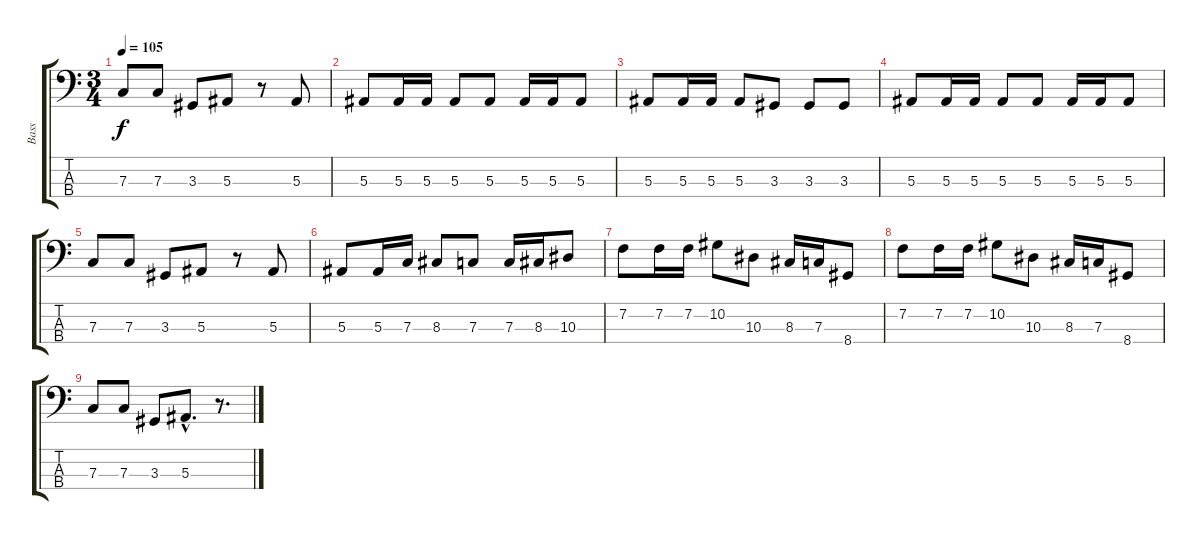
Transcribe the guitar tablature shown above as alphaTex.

\track ("Bass" "Bass") {instrument fretlessbass}
\staff {score tabs}
\tuning (Eb2 Bb1 F1 C1) {hide}
\ts (3 4)
\tempo 105
\clef f4
\ks c
7.3.8{dy f} 7.3.8 3.3.8 5.3.8 r.8 5.3.8 |
5.3.8{volume 13} 5.3.16 5.3.16 5.3.8 5.3.8 5.3.16 5.3.16 5.3.8 |
5.3.8 5.3.16 5.3.16 5.3.8 3.3.8 3.3.8 3.3.8 |
5.3.8 5.3.16 5.3.16 5.3.8 5.3.8 5.3.16 5.3.16 5.3.8 |
7.3.8 7.3.8 3.3.8 5.3.8 r.8 5.3.8 |
5.3.8 5.3.16 7.3.16 8.3.8 7.3.8 7.3.16 8.3.16 10.3.8 |
7.2.8 7.2.16 7.2.16 10.2.8 10.3.8 8.3.16 7.3.16 8.4.8 |
7.2.8 7.2.16 7.2.16 10.2.8 10.3.8 8.3.16 7.3.16 8.4.8 |
7.3.8 7.3.8 3.3.8 5.3{hac}.8{d} r.8{d}
